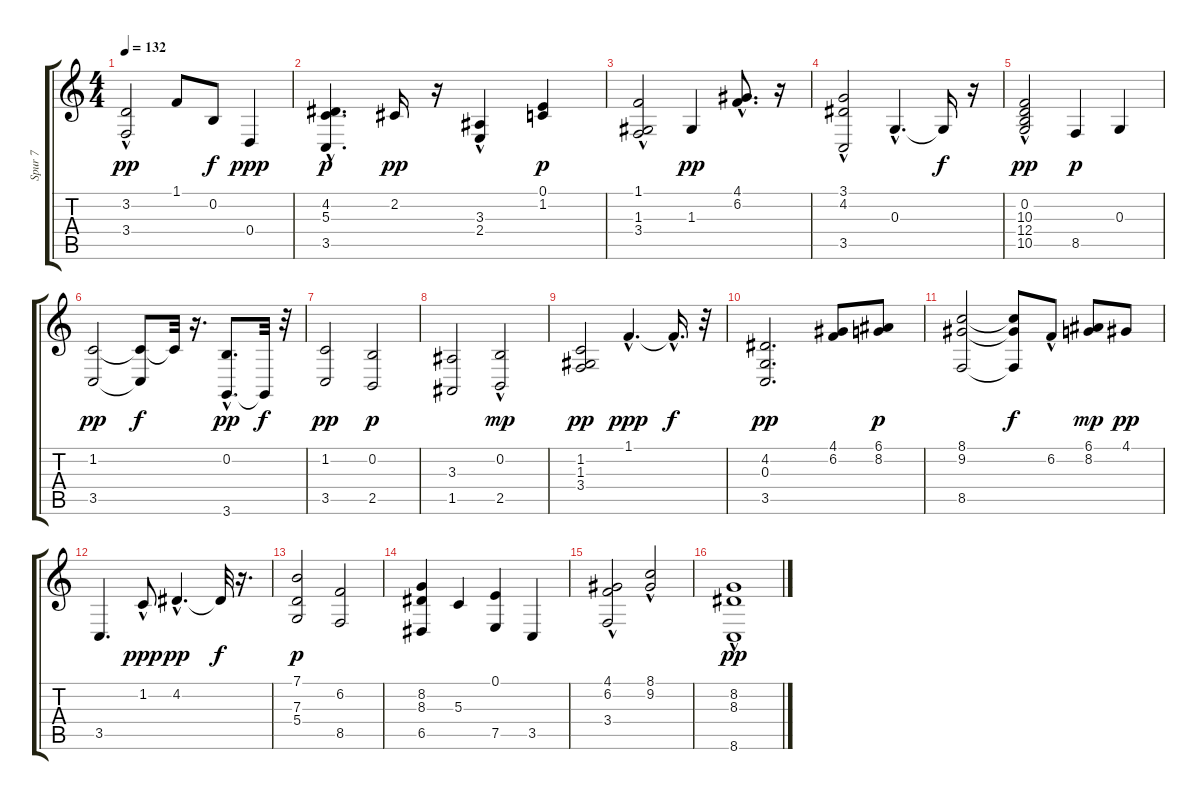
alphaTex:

\track ("Spur 7" "Spur 7") {instrument stringensemble1}
\staff {score tabs}
\tuning (E4 B3 G3 D3 A2 E2) {hide}
\ts (4 4)
\tempo 132
\clef g2
\ks c
(3.2 3.4{hac}).2{dy pp} 1.1.8 0.2.8{dy f} 0.4.4{dy ppp} |
(4.2{hac} 5.3{hac} 3.5{hac}).4{d dy p} 2.2.16{dy pp} r.16 (3.3{hac} 2.4).4 (0.1 1.2).4{dy p} |
(1.1 1.3{hac} 3.4).2 1.3.4{dy pp} (4.1{hac} 6.2).8{d} r.16 |
(3.1 4.2{hac} 3.5{hac}).2 0.3{hac}.4{d} 0.3{t}.16{dy f} r.16 |
(0.2{hac} 10.3{hac} 12.4 10.5).2{dy pp} 8.5.4{dy p} 0.3.4 |
(1.2 3.5).2{dy pp} (1.2{t} 3.5{t}).8{dy f} 1.2{t}.32 r.16{d} (0.2{hac} 3.6{hac}).8{d dy pp} 3.6{t}.32{dy f} r.32 |
(1.2 3.5).2{dy pp} (0.2 2.5).2{dy p} |
(3.3 1.5).2 (0.2{hac} 2.5).2{dy mp} |
(1.2 1.3 3.4).2{dy pp} 1.1{hac}.4{d dy ppp} 1.1{hac t}.16{d dy f} r.32 |
(4.2 0.3 3.5).2{d dy pp} (4.1 6.2).8 (6.1 8.2).8{dy p} |
(8.1 9.2 8.5).2 (8.1{t} 9.2{t} 8.5{t}).8{dy f} 6.2{hac}.8 (6.1 8.2).8{dy mp} 4.1.8{dy pp} |
3.5.4{d} 1.2{hac}.8{dy ppp} 4.2{hac}.4{d dy pp} 4.2{t}.32{dy f} r.16{d} |
(7.1 7.3 5.4).2{dy p} (6.2 8.5).2 |
(8.2 8.3 6.5).4 5.3.4 (0.1 7.5).4 3.5.4 |
(4.1{hac} 6.2{hac} 3.4).2 (8.1 9.2{hac}).2 |
(8.2 8.3{hac} 8.6).1{dy pp}
